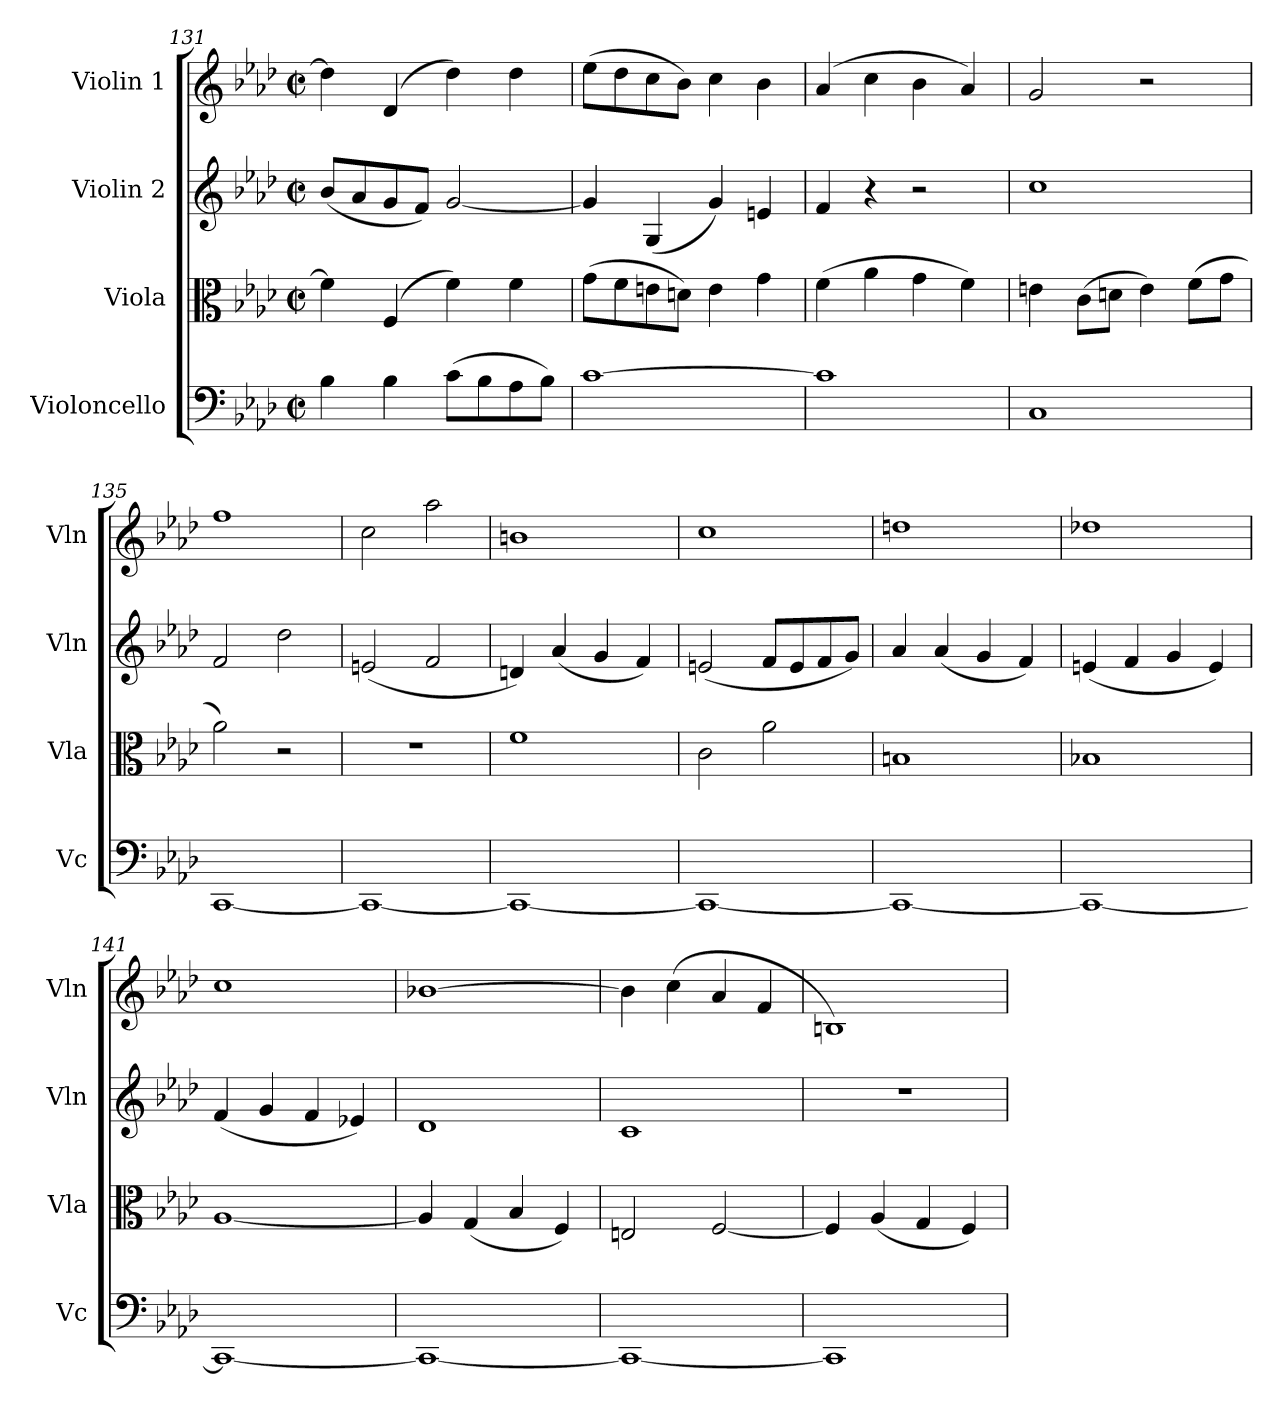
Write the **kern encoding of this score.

**kern	**kern	**kern	**kern
*part4	*part3	*part2	*part1
*staff4	*staff3	*staff2	*staff1
*I"Violoncello	*I"Viola	*I"Violin 2	*I"Violin 1
*I'Vc	*I'Vla	*I'Vln	*I'Vln
*clefF4	*clefC3	*clefG2	*clefG2
*k[b-e-a-d-]	*k[b-e-a-d-]	*k[b-e-a-d-]	*k[b-e-a-d-]
*M2/2	*M2/2	*M2/2	*M2/2
*met(c|)	*met(c|)	*met(c|)	*met(c|)
=131	=131	=131	=131
4B-\	4f\]	(8b-/L	4dd-\]
.	.	8a-/	.
4B-\	(4F/	8g/	(4d-/
.	.	8f/J)	.
(8c\L	4f\)	[2g/	4dd-\)
8B-\	.	.	.
8A-\	4f\	.	4dd-\
8B-\J)	.	.	.
=132	=132	=132	=132
[1c	(8g\L	4g/]	(8ee-\L
.	8f\	.	8dd-\
.	8en\	(4G/	8cc\
.	8dn\J)	.	8b-\J)
.	4e\	4g/)	4cc\
.	4g\	4en/	4b-\
=133	=133	=133	=133
1c]	(4f\	4f/	(4a-/
.	4a-\	4r	4cc\
.	4g\	2r	4b-\
.	4f\)	.	4a-/)
=134	=134	=134	=134
1C	4en\	1cc	2g/
.	(8c\L	.	.
.	8dn\J	.	.
.	4e\)	.	2r
.	(8f\L	.	.
.	8g\J	.	.
=135	=135	=135	=135
[1CC	2a-\)	2f/	1ff
.	2r	2dd-\	.
!!LO:PB:g=z
=136	=136	=136	=136
1CC_	1r	(2en/	2cc\
.	.	2f/	2aa-\
=137	=137	=137	=137
1CC_	1f	4dn/)	1bn
.	.	(4a-/	.
.	.	4g/	.
.	.	4f/)	.
=138	=138	=138	=138
1CC_	2c\	(2en/	1cc
.	2a-\	8f/L	.
.	.	8e/	.
.	.	8f/	.
.	.	8g/J)	.
=139	=139	=139	=139
1CC_	1Bn	4a-/	1ddn
.	.	(4a-/	.
.	.	4g/	.
.	.	4f/)	.
=140	=140	=140	=140
1CC_	1B-X	(4en/	1dd-X
.	.	4f/	.
.	.	4g/	.
.	.	4e/)	.
=141	=141	=141	=141
1CC_	[1A-	(4f/	1cc
.	.	4g/	.
.	.	4f/	.
.	.	4e-X/)	.
=142	=142	=142	=142
1CC_	4A-/]	1d-	[1b-X
.	(4G/	.	.
.	4B-/	.	.
.	4F/)	.	.
=143	=143	=143	=143
1CC_	2En/	1c	4b-\]
.	.	.	(4cc\
.	[2F/	.	4a-/
.	.	.	4f/
!!LO:LB:g=z
=144	=144	=144	=144
1CC]	4F/]	1r	1Bn)
.	(4A-/	.	.
.	4G/	.	.
.	4F/)	.	.
=	=	=	=
*-	*-	*-	*-
